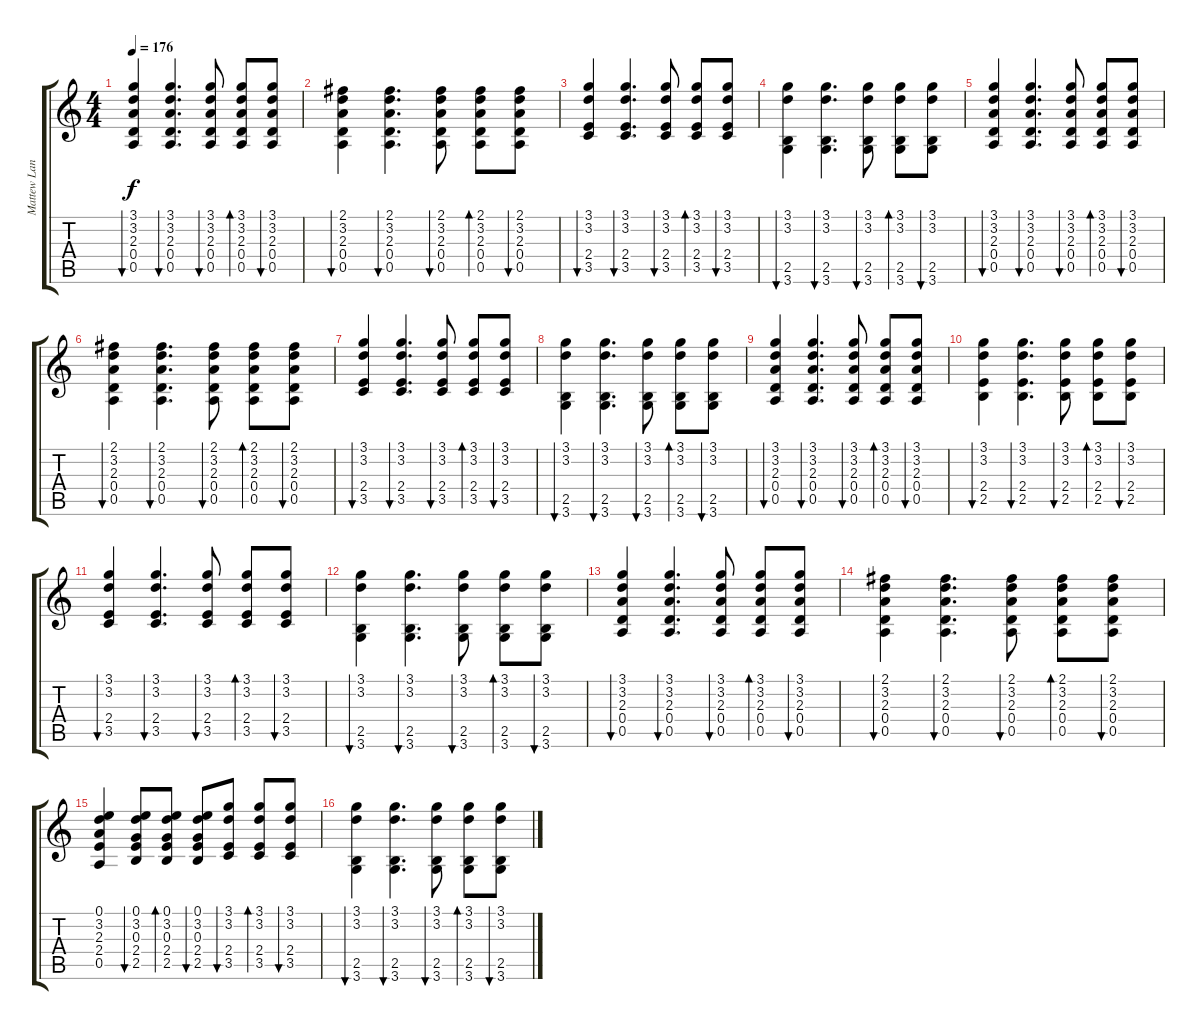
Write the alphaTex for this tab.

\track ("Mattew Langston" "Mattew Lan") {instrument acousticguitarsteel}
\staff {score tabs}
\tuning (E4 B3 G3 D3 A2 E2) {hide}
\ts (4 4)
\tempo 176
\clef g2
\ks c
(3.1 3.2 2.3 0.4 0.5).4{bu 30 dy f} (3.1 3.2 2.3 0.4 0.5).4{d bu 30} (3.1 3.2 2.3 0.4 0.5).8{bu 30} (3.1 3.2 2.3 0.4 0.5).8{bd 30} (3.1 3.2 2.3 0.4 0.5).8{bu 30} |
(2.1 3.2 2.3 0.4 0.5).4{bu 30 beam Down} (2.1 3.2 2.3 0.4 0.5).4{d bu 30 beam Down} (2.1 3.2 2.3 0.4 0.5).8{bu 30 beam Down} (2.1 3.2 2.3 0.4 0.5).8{bd 30 beam Down} (2.1 3.2 2.3 0.4 0.5).8{bu 30 beam Down} |
(3.1 3.2 2.4 3.5).4{bu 30} (3.1 3.2 2.4 3.5).4{d bu 30} (3.1 3.2 2.4 3.5).8{bu 30} (3.1 3.2 2.4 3.5).8{bd 30} (3.1 3.2 2.4 3.5).8{bu 30} |
(3.1 3.2 2.5 3.6).4{bu 30 beam Down} (3.1 3.2 2.5 3.6).4{d bu 30 beam Down} (3.1 3.2 2.5 3.6).8{bu 30 beam Down} (3.1 3.2 2.5 3.6).8{bd 30 beam Down} (3.1 3.2 2.5 3.6).8{bu 30 beam Down} |
(3.1 3.2 2.3 0.4 0.5).4{bu 30} (3.1 3.2 2.3 0.4 0.5).4{d bu 30} (3.1 3.2 2.3 0.4 0.5).8{bu 30} (3.1 3.2 2.3 0.4 0.5).8{bd 30} (3.1 3.2 2.3 0.4 0.5).8{bu 30} |
(2.1 3.2 2.3 0.4 0.5).4{bu 30 beam Down} (2.1 3.2 2.3 0.4 0.5).4{d bu 30 beam Down} (2.1 3.2 2.3 0.4 0.5).8{bu 30 beam Down} (2.1 3.2 2.3 0.4 0.5).8{bd 30 beam Down} (2.1 3.2 2.3 0.4 0.5).8{bu 30 beam Down} |
(3.1 3.2 2.4 3.5).4{bu 30} (3.1 3.2 2.4 3.5).4{d bu 30} (3.1 3.2 2.4 3.5).8{bu 30} (3.1 3.2 2.4 3.5).8{bd 30} (3.1 3.2 2.4 3.5).8{bu 30} |
(3.1 3.2 2.5 3.6).4{bu 30 beam Down} (3.1 3.2 2.5 3.6).4{d bu 30 beam Down} (3.1 3.2 2.5 3.6).8{bu 30 beam Down} (3.1 3.2 2.5 3.6).8{bd 30 beam Down} (3.1 3.2 2.5 3.6).8{bu 30 beam Down} |
(3.1 3.2 2.3 0.4 0.5).4{bu 30} (3.1 3.2 2.3 0.4 0.5).4{d bu 30} (3.1 3.2 2.3 0.4 0.5).8{bu 30} (3.1 3.2 2.3 0.4 0.5).8{bd 30} (3.1 3.2 2.3 0.4 0.5).8{bu 30} |
(3.1 3.2 2.4 2.5).4{bu 30 beam Down} (3.1 3.2 2.4 2.5).4{d bu 30 beam Down} (3.1 3.2 2.4 2.5).8{bu 30 beam Down} (3.1 3.2 2.4 2.5).8{bd 30 beam Down} (3.1 3.2 2.4 2.5).8{bu 30 beam Down} |
(3.1 3.2 2.4 3.5).4{bu 30} (3.1 3.2 2.4 3.5).4{d bu 30} (3.1 3.2 2.4 3.5).8{bu 30} (3.1 3.2 2.4 3.5).8{bd 30} (3.1 3.2 2.4 3.5).8{bu 30} |
(3.1 3.2 2.5 3.6).4{bu 30 beam Down} (3.1 3.2 2.5 3.6).4{d bu 30 beam Down} (3.1 3.2 2.5 3.6).8{bu 30 beam Down} (3.1 3.2 2.5 3.6).8{bd 30 beam Down} (3.1 3.2 2.5 3.6).8{bu 30 beam Down} |
(3.1 3.2 2.3 0.4 0.5).4{bu 30} (3.1 3.2 2.3 0.4 0.5).4{d bu 30} (3.1 3.2 2.3 0.4 0.5).8{bu 30} (3.1 3.2 2.3 0.4 0.5).8{bd 30} (3.1 3.2 2.3 0.4 0.5).8{bu 30} |
(2.1 3.2 2.3 0.4 0.5).4{bu 30 beam Down} (2.1 3.2 2.3 0.4 0.5).4{d bu 30 beam Down} (2.1 3.2 2.3 0.4 0.5).8{bu 30 beam Down} (2.1 3.2 2.3 0.4 0.5).8{bd 30 beam Down} (2.1 3.2 2.3 0.4 0.5).8{bu 30 beam Down} |
(0.1 3.2 2.3 2.4 0.5).4 (0.1 3.2 0.3 2.4 2.5).8{bu 30} (0.1 3.2 0.3 2.4 2.5).8{bd 30} (0.1 3.2 0.3 2.4 2.5).8{bu 30} (3.1 3.2 2.4 3.5).8{bu 30} (3.1 3.2 2.4 3.5).8{bd 30} (3.1 3.2 2.4 3.5).8{bu 30} |
(3.1 3.2 2.5 3.6).4{bu 30 beam Down} (3.1 3.2 2.5 3.6).4{d bu 30 beam Down} (3.1 3.2 2.5 3.6).8{bu 30 beam Down} (3.1 3.2 2.5 3.6).8{bd 30 beam Down} (3.1 3.2 2.5 3.6).8{bu 30 beam Down}
